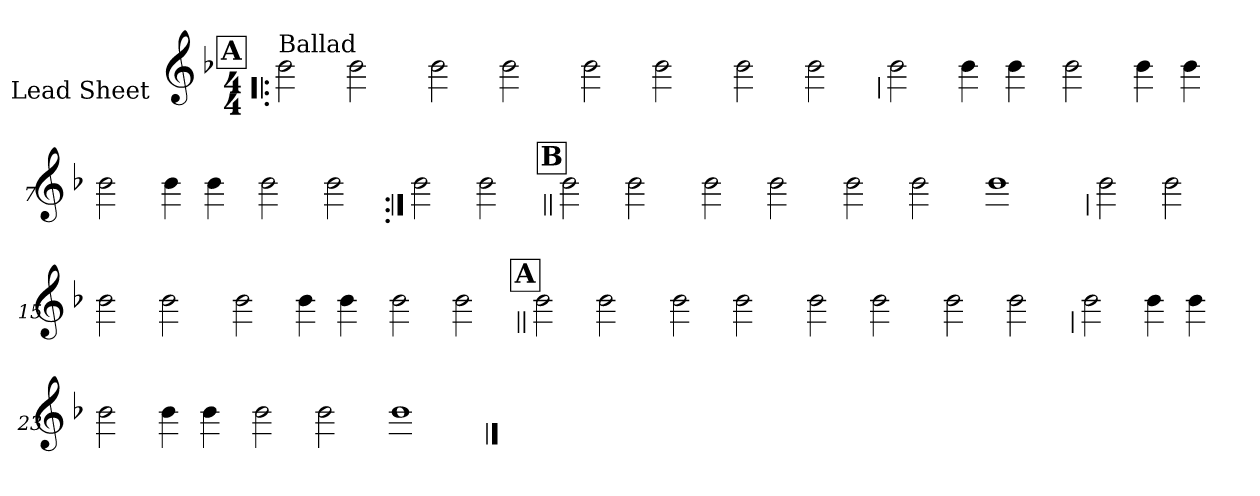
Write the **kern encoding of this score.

**kern
*part1
*staff1
*I"Lead Sheet
*stria0
*clefG2
*k[b-]
*F:
*M4/4
!!LO:REH:place=s1:a:t=A
=1!|:
!LO:TX:a:t=Ballad
2b-
2b-
=2-
2b-
2b-
=3-
2b-
2b-
=4-
2b-
2b-
!!LO:LB:g=z
=5
2b-
4b-
4b-
=6-
2b-
4b-
4b-
=7-
2b-
4b-
4b-
=8-
2b-
2b-
!!LO:LB:g=z
=9:|!
2b-
2b-
!!LO:LB:g=z
!!LO:REH:place=s1:a:t=B
=10||
2b-
2b-
=11-
2b-
2b-
=12-
2b-
2b-
=13-
1b-
!!LO:LB:g=z
=14
2b-
2b-
=15-
2b-
2b-
=16-
2b-
4b-
4b-
=17-
2b-
2b-
!!LO:LB:g=z
!!LO:REH:place=s1:a:t=A
=18||
2b-
2b-
=19-
2b-
2b-
=20-
2b-
2b-
=21-
2b-
2b-
!!LO:LB:g=z
=22
2b-
4b-
4b-
=23-
2b-
4b-
4b-
=24-
2b-
2b-
=25-
1b-
==
*-
